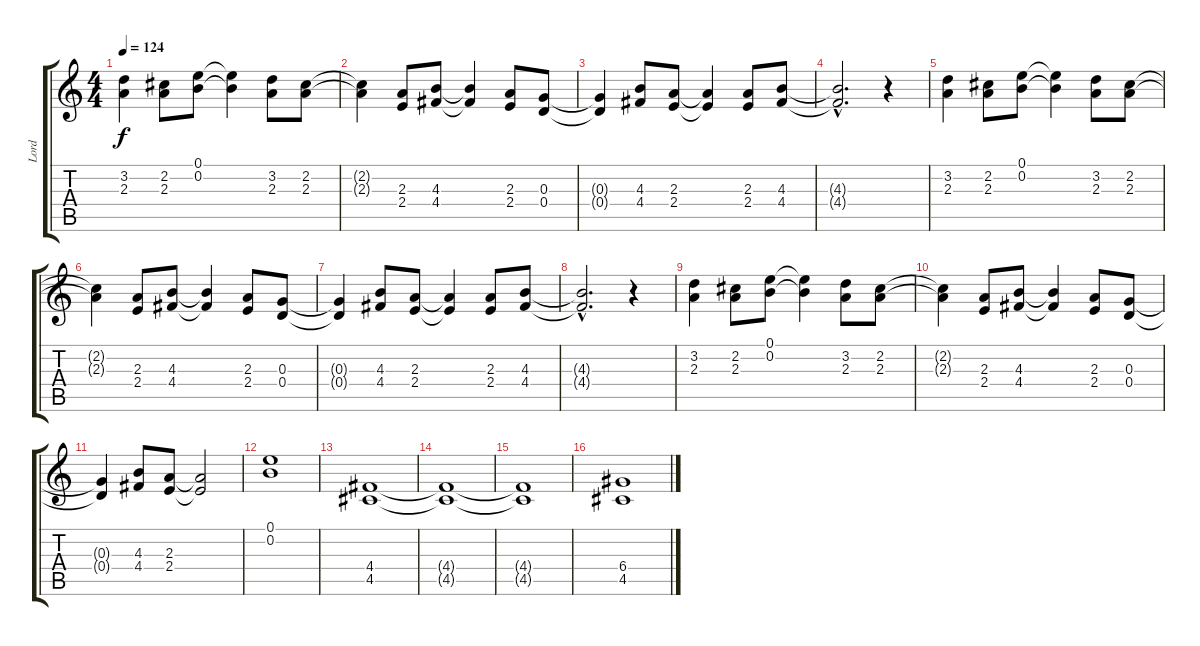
\track ("Lord" "Lord") {instrument drawbarorgan}
\staff {score tabs}
\tuning (E5 B4 G4 D4 A3 E3) {hide}
\ts (4 4)
\tempo 124
\clef g2
\ks c
(3.2 2.3).4{dy f} (2.2 2.3).8 (0.1 0.2).8 (0.1{t} 0.2{t}).4 (3.2 2.3).8 (2.2 2.3).8 |
(2.2{t} 2.3{t}).4 (2.3 2.4).8 (4.3 4.4).8 (4.3{t} 4.4{t}).4 (2.3 2.4).8 (0.3 0.4).8 |
(0.3{t} 0.4{t}).4 (4.3 4.4).8 (2.3 2.4).8 (2.3{t} 2.4{t}).4 (2.3 2.4).8 (4.3 4.4).8 |
(4.3{hac t} 4.4{hac t}).2{d} r.4 |
(3.2 2.3).4 (2.2 2.3).8 (0.1 0.2).8 (0.1{t} 0.2{t}).4 (3.2 2.3).8 (2.2 2.3).8 |
(2.2{t} 2.3{t}).4 (2.3 2.4).8 (4.3 4.4).8 (4.3{t} 4.4{t}).4 (2.3 2.4).8 (0.3 0.4).8 |
(0.3{t} 0.4{t}).4 (4.3 4.4).8 (2.3 2.4).8 (2.3{t} 2.4{t}).4 (2.3 2.4).8 (4.3 4.4).8 |
(4.3{hac t} 4.4{hac t}).2{d} r.4 |
(3.2 2.3).4 (2.2 2.3).8 (0.1 0.2).8 (0.1{t} 0.2{t}).4 (3.2 2.3).8 (2.2 2.3).8 |
(2.2{t} 2.3{t}).4 (2.3 2.4).8 (4.3 4.4).8 (4.3{t} 4.4{t}).4 (2.3 2.4).8 (0.3 0.4).8 |
(0.3{t} 0.4{t}).4 (4.3 4.4).8 (2.3 2.4).8 (2.3{t} 2.4{t}).2 |
(0.1 0.2).1 |
(4.4 4.5).1 |
(4.4{t} 4.5{t}).1 |
(4.4{t} 4.5{t}).1 |
(6.4 4.5).1
